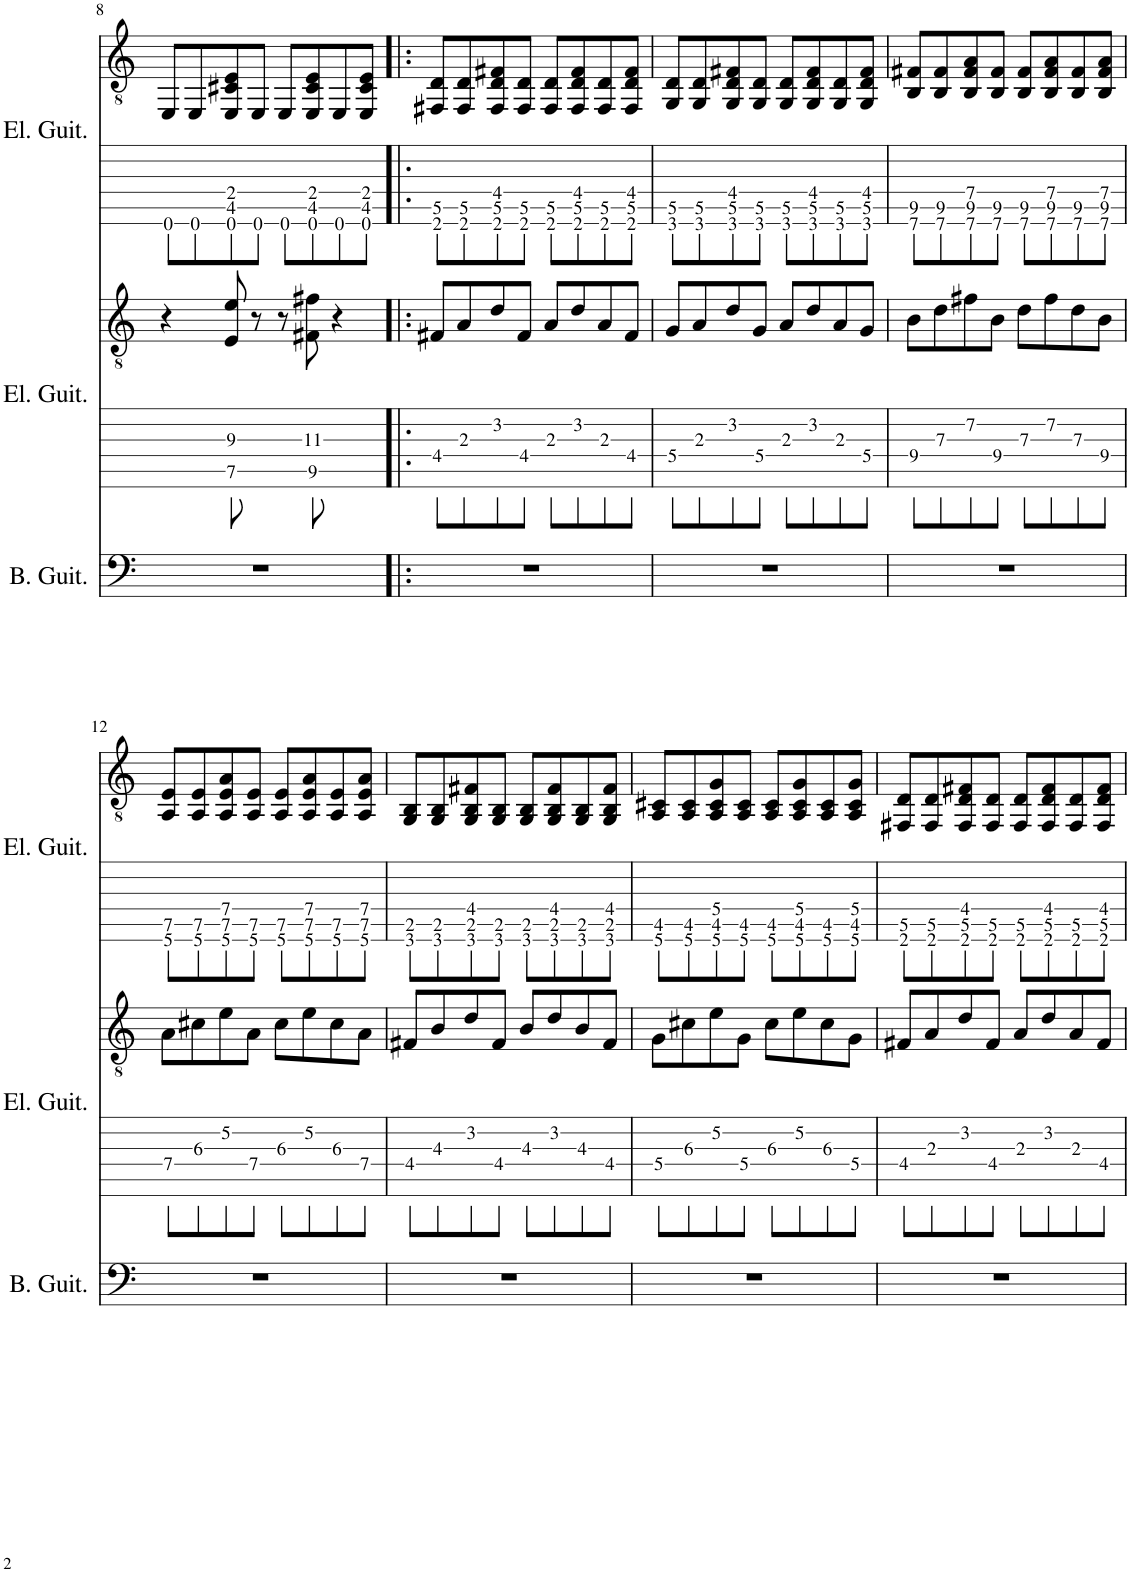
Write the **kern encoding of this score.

**kern	**kern	**kern	**kern	**kern
*part3	*part2	*part2	*part1	*part1
*staff5	*staff4	*staff3	*staff2	*staff1
*I"Bass Guitar	*I"Electric Guitar	*	*I"Electric Guitar	*
*I'B. Guit.	*I'El. Guit.	*	*I'El. Guit.	*
!!LO:PB:g=z
*clefF4	*	*clefGv2	*	*clefGv2
*Trd7c12	*	*	*	*
*k[]	*k[]	*k[]	*k[]	*k[]
*M4/4	*M4/4	*M4/4	*M4/4	*M4/4
=8	=8	=8	=8	=8
1r	4r	4r	8EE\L	8EE/L
.	.	.	8EE\	8EE/
.	8E\ 8e\	8E/ 8e/	8EE\ 8C#\ 8E\	8EE/ 8C#X/ 8E/
.	8r	8r	8EE\J	8EE/J
.	8r	8r	8EE\L	8EE/L
.	8F#\ 8f#\	8F#X\ 8f#X\	8EE\ 8C#\ 8E\	8EE/ 8C#/ 8E/
.	4r	4r	8EE\	8EE/
.	.	.	8EE\ 8C#\ 8E\J	8EE/ 8C#/ 8E/J
=9!|:	=9!|:	=9!|:	=9!|:	=9!|:
1r	8F#\L	8F#X/L	8FF#\ 8D\L	8FF#X/ 8D/L
.	8A\	8A/	8FF#\ 8D\	8FF#/ 8D/
.	8d\	8d/	8FF#\ 8D\ 8F#\	8FF#/ 8D/ 8F#X/
.	8F#\J	8F#/J	8FF#\ 8D\J	8FF#/ 8D/J
.	8A\L	8A/L	8FF#\ 8D\L	8FF#/ 8D/L
.	8d\	8d/	8FF#\ 8D\ 8F#\	8FF#/ 8D/ 8F#/
.	8A\	8A/	8FF#\ 8D\	8FF#/ 8D/
.	8F#\J	8F#/J	8FF#\ 8D\ 8F#\J	8FF#/ 8D/ 8F#/J
=10	=10	=10	=10	=10
1r	8G\L	8G/L	8GG\ 8D\L	8GG/ 8D/L
.	8A\	8A/	8GG\ 8D\	8GG/ 8D/
.	8d\	8d/	8GG\ 8D\ 8F#\	8GG/ 8D/ 8F#X/
.	8G\J	8G/J	8GG\ 8D\J	8GG/ 8D/J
.	8A\L	8A/L	8GG\ 8D\L	8GG/ 8D/L
.	8d\	8d/	8GG\ 8D\ 8F#\	8GG/ 8D/ 8F#/
.	8A\	8A/	8GG\ 8D\	8GG/ 8D/
.	8G\J	8G/J	8GG\ 8D\ 8F#\J	8GG/ 8D/ 8F#/J
=11	=11	=11	=11	=11
1r	8B\L	8B\L	8BB\ 8F#\L	8BB/ 8F#X/L
.	8d\	8d\	8BB\ 8F#\	8BB/ 8F#/
.	8f#\	8f#X\	8BB\ 8F#\ 8A\	8BB/ 8F#/ 8A/
.	8B\J	8B\J	8BB\ 8F#\J	8BB/ 8F#/J
.	8d\L	8d\L	8BB\ 8F#\L	8BB/ 8F#/L
.	8f#\	8f#\	8BB\ 8F#\ 8A\	8BB/ 8F#/ 8A/
.	8d\	8d\	8BB\ 8F#\	8BB/ 8F#/
.	8B\J	8B\J	8BB\ 8F#\ 8A\J	8BB/ 8F#/ 8A/J
!!LO:LB:g=z
=12	=12	=12	=12	=12
1r	8A\L	8A\L	8AA\ 8E\L	8AA/ 8E/L
.	8c#\	8c#X\	8AA\ 8E\	8AA/ 8E/
.	8e\	8e\	8AA\ 8E\ 8A\	8AA/ 8E/ 8A/
.	8A\J	8A\J	8AA\ 8E\J	8AA/ 8E/J
.	8c#\L	8c#\L	8AA\ 8E\L	8AA/ 8E/L
.	8e\	8e\	8AA\ 8E\ 8A\	8AA/ 8E/ 8A/
.	8c#\	8c#\	8AA\ 8E\	8AA/ 8E/
.	8A\J	8A\J	8AA\ 8E\ 8A\J	8AA/ 8E/ 8A/J
=13	=13	=13	=13	=13
1r	8F#\L	8F#X/L	8GG\ 8BB\L	8GG/ 8BB/L
.	8B\	8B/	8GG\ 8BB\	8GG/ 8BB/
.	8d\	8d/	8GG\ 8BB\ 8F#\	8GG/ 8BB/ 8F#X/
.	8F#\J	8F#/J	8GG\ 8BB\J	8GG/ 8BB/J
.	8B\L	8B/L	8GG\ 8BB\L	8GG/ 8BB/L
.	8d\	8d/	8GG\ 8BB\ 8F#\	8GG/ 8BB/ 8F#/
.	8B\	8B/	8GG\ 8BB\	8GG/ 8BB/
.	8F#\J	8F#/J	8GG\ 8BB\ 8F#\J	8GG/ 8BB/ 8F#/J
=14	=14	=14	=14	=14
1r	8G\L	8G\L	8AA\ 8C#\L	8AA/ 8C#X/L
.	8c#\	8c#X\	8AA\ 8C#\	8AA/ 8C#/
.	8e\	8e\	8AA\ 8C#\ 8G\	8AA/ 8C#/ 8G/
.	8G\J	8G\J	8AA\ 8C#\J	8AA/ 8C#/J
.	8c#\L	8c#\L	8AA\ 8C#\L	8AA/ 8C#/L
.	8e\	8e\	8AA\ 8C#\ 8G\	8AA/ 8C#/ 8G/
.	8c#\	8c#\	8AA\ 8C#\	8AA/ 8C#/
.	8G\J	8G\J	8AA\ 8C#\ 8G\J	8AA/ 8C#/ 8G/J
=15	=15	=15	=15	=15
1r	8F#\L	8F#X/L	8FF#\ 8D\L	8FF#X/ 8D/L
.	8A\	8A/	8FF#\ 8D\	8FF#/ 8D/
.	8d\	8d/	8FF#\ 8D\ 8F#\	8FF#/ 8D/ 8F#X/
.	8F#\J	8F#/J	8FF#\ 8D\J	8FF#/ 8D/J
.	8A\L	8A/L	8FF#\ 8D\L	8FF#/ 8D/L
.	8d\	8d/	8FF#\ 8D\ 8F#\	8FF#/ 8D/ 8F#/
.	8A\	8A/	8FF#\ 8D\	8FF#/ 8D/
.	8F#\J	8F#/J	8FF#\ 8D\ 8F#\J	8FF#/ 8D/ 8F#/J
=	=	=	=	=
*-	*-	*-	*-	*-
